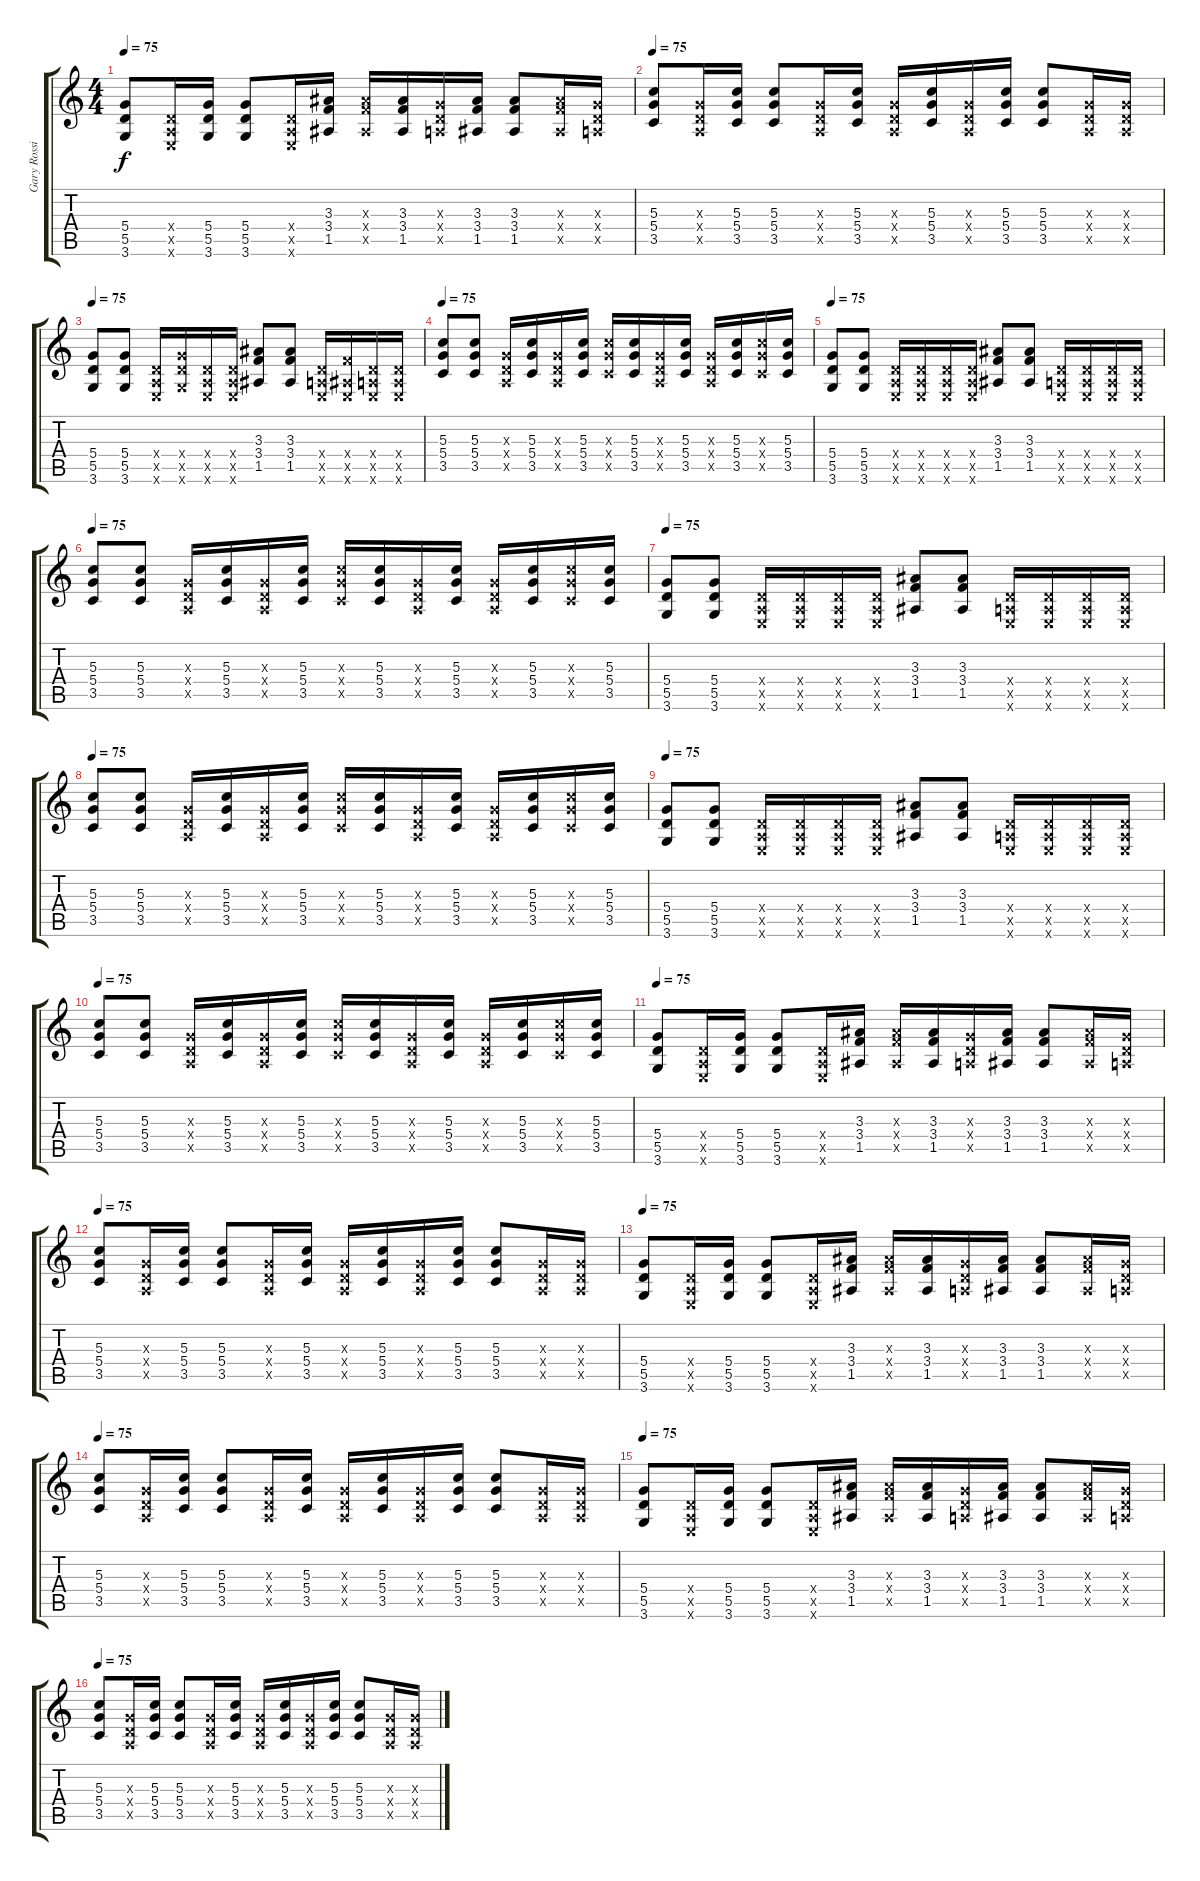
\track ("Gary Rossington (overdriven guitar)" "Gary Rossi") {instrument overdrivenguitar}
\staff {score tabs}
\tuning (E4 B3 G3 D3 A2 E2) {hide}
\ts (4 4)
\tempo 75
\clef g2
\ks c
(5.4 5.5 3.6).8{dy f} (0.4{x} 0.5{x} 0.6{x}).16 (5.4 5.5 3.6).16 (5.4 5.5 3.6).8 (0.4{x} 0.5{x} 0.6{x}).16 (3.3 3.4 1.5).16 (3.3{x} 3.4{x} 1.5{x}).16 (3.3 3.4 1.5).16 (0.3{x} 0.4{x} 0.5{x}).16 (3.3 3.4 1.5).16 (3.3 3.4 1.5).8 (3.3{x} 3.4{x} 1.5{x}).16 (0.3{x} 0.4{x} 0.5{x}).16 |
\tempo 75
(5.3 5.4 3.5).8 (0.3{x} 0.4{x} 0.5{x}).16 (5.3 5.4 3.5).16 (5.3 5.4 3.5).8 (0.3{x} 0.4{x} 0.5{x}).16 (5.3 5.4 3.5).16 (0.3{x} 0.4{x} 0.5{x}).16 (5.3 5.4 3.5).16 (0.3{x} 0.4{x} 0.5{x}).16 (5.3 5.4 3.5).16 (5.3 5.4 3.5).8 (0.3{x} 0.4{x} 0.5{x}).16 (0.3{x} 0.4{x} 0.5{x}).16 |
\tempo 75
(5.4 5.5 3.6).8 (5.4 5.5 3.6).8 (0.4{x} 0.5{x} 0.6{x}).16 (5.4{x} 5.5{x} 3.6{x}).16 (0.4{x} 0.5{x} 0.6{x}).16 (0.4{x} 0.5{x} 0.6{x}).16 (3.3 3.4 1.5).8 (3.3 3.4 1.5).8 (0.4{x} 0.5{x} 0.6{x}).16 (3.4{x} 1.5{x} 0.6{x}).16 (0.4{x} 0.5{x} 0.6{x}).16 (0.4{x} 0.5{x} 0.6{x}).16 |
\tempo 75
(5.3 5.4 3.5).8 (5.3 5.4 3.5).8 (0.3{x} 0.4{x} 0.5{x}).16 (5.3 5.4 3.5).16 (0.3{x} 0.4{x} 0.5{x}).16 (5.3 5.4 3.5).16 (5.3{x} 5.4{x} 3.5{x}).16 (5.3 5.4 3.5).16 (0.3{x} 0.4{x} 0.5{x}).16 (5.3 5.4 3.5).16 (0.3{x} 0.4{x} 0.5{x}).16 (5.3 5.4 3.5).16 (5.3{x} 5.4{x} 3.5{x}).16 (5.3 5.4 3.5).16 |
\tempo 75
(5.4 5.5 3.6).8 (5.4 5.5 3.6).8 (0.4{x} 0.5{x} 0.6{x}).16 (0.4{x} 0.5{x} 0.6{x}).16 (0.4{x} 0.5{x} 0.6{x}).16 (0.4{x} 0.5{x} 0.6{x}).16 (3.3 3.4 1.5).8 (3.3 3.4 1.5).8 (0.4{x} 0.5{x} 0.6{x}).16 (0.4{x} 0.5{x} 0.6{x}).16 (0.4{x} 0.5{x} 0.6{x}).16 (0.4{x} 0.5{x} 0.6{x}).16 |
\tempo 75
(5.3 5.4 3.5).8 (5.3 5.4 3.5).8 (0.3{x} 0.4{x} 0.5{x}).16 (5.3 5.4 3.5).16 (0.3{x} 0.4{x} 0.5{x}).16 (5.3 5.4 3.5).16 (5.3{x} 5.4{x} 3.5{x}).16 (5.3 5.4 3.5).16 (0.3{x} 0.4{x} 0.5{x}).16 (5.3 5.4 3.5).16 (0.3{x} 0.4{x} 0.5{x}).16 (5.3 5.4 3.5).16 (5.3{x} 5.4{x} 3.5{x}).16 (5.3 5.4 3.5).16 |
\tempo 75
(5.4 5.5 3.6).8 (5.4 5.5 3.6).8 (0.4{x} 0.5{x} 0.6{x}).16 (0.4{x} 0.5{x} 0.6{x}).16 (0.4{x} 0.5{x} 0.6{x}).16 (0.4{x} 0.5{x} 0.6{x}).16 (3.3 3.4 1.5).8 (3.3 3.4 1.5).8 (0.4{x} 0.5{x} 0.6{x}).16 (0.4{x} 0.5{x} 0.6{x}).16 (0.4{x} 0.5{x} 0.6{x}).16 (0.4{x} 0.5{x} 0.6{x}).16 |
\tempo 75
(5.3 5.4 3.5).8 (5.3 5.4 3.5).8 (0.3{x} 0.4{x} 0.5{x}).16 (5.3 5.4 3.5).16 (0.3{x} 0.4{x} 0.5{x}).16 (5.3 5.4 3.5).16 (5.3{x} 5.4{x} 3.5{x}).16 (5.3 5.4 3.5).16 (0.3{x} 0.4{x} 0.5{x}).16 (5.3 5.4 3.5).16 (0.3{x} 0.4{x} 0.5{x}).16 (5.3 5.4 3.5).16 (5.3{x} 5.4{x} 3.5{x}).16 (5.3 5.4 3.5).16 |
\tempo 75
(5.4 5.5 3.6).8 (5.4 5.5 3.6).8 (0.4{x} 0.5{x} 0.6{x}).16 (0.4{x} 0.5{x} 0.6{x}).16 (0.4{x} 0.5{x} 0.6{x}).16 (0.4{x} 0.5{x} 0.6{x}).16 (3.3 3.4 1.5).8 (3.3 3.4 1.5).8 (0.4{x} 0.5{x} 0.6{x}).16 (0.4{x} 0.5{x} 0.6{x}).16 (0.4{x} 0.5{x} 0.6{x}).16 (0.4{x} 0.5{x} 0.6{x}).16 |
\tempo 75
(5.3 5.4 3.5).8 (5.3 5.4 3.5).8 (0.3{x} 0.4{x} 0.5{x}).16 (5.3 5.4 3.5).16 (0.3{x} 0.4{x} 0.5{x}).16 (5.3 5.4 3.5).16 (5.3{x} 5.4{x} 3.5{x}).16 (5.3 5.4 3.5).16 (0.3{x} 0.4{x} 0.5{x}).16 (5.3 5.4 3.5).16 (0.3{x} 0.4{x} 0.5{x}).16 (5.3 5.4 3.5).16 (5.3{x} 5.4{x} 3.5{x}).16 (5.3 5.4 3.5).16 |
\tempo 75
(5.4 5.5 3.6).8 (0.4{x} 0.5{x} 0.6{x}).16 (5.4 5.5 3.6).16 (5.4 5.5 3.6).8 (0.4{x} 0.5{x} 0.6{x}).16 (3.3 3.4 1.5).16 (3.3{x} 3.4{x} 1.5{x}).16 (3.3 3.4 1.5).16 (0.3{x} 0.4{x} 0.5{x}).16 (3.3 3.4 1.5).16 (3.3 3.4 1.5).8 (3.3{x} 3.4{x} 1.5{x}).16 (0.3{x} 0.4{x} 0.5{x}).16 |
\tempo 75
(5.3 5.4 3.5).8 (0.3{x} 0.4{x} 0.5{x}).16 (5.3 5.4 3.5).16 (5.3 5.4 3.5).8 (0.3{x} 0.4{x} 0.5{x}).16 (5.3 5.4 3.5).16 (0.3{x} 0.4{x} 0.5{x}).16 (5.3 5.4 3.5).16 (0.3{x} 0.4{x} 0.5{x}).16 (5.3 5.4 3.5).16 (5.3 5.4 3.5).8 (0.3{x} 0.4{x} 0.5{x}).16 (0.3{x} 0.4{x} 0.5{x}).16 |
\tempo 75
(5.4 5.5 3.6).8 (0.4{x} 0.5{x} 0.6{x}).16 (5.4 5.5 3.6).16 (5.4 5.5 3.6).8 (0.4{x} 0.5{x} 0.6{x}).16 (3.3 3.4 1.5).16 (3.3{x} 3.4{x} 1.5{x}).16 (3.3 3.4 1.5).16 (0.3{x} 0.4{x} 0.5{x}).16 (3.3 3.4 1.5).16 (3.3 3.4 1.5).8 (3.3{x} 3.4{x} 1.5{x}).16 (0.3{x} 0.4{x} 0.5{x}).16 |
\tempo 75
(5.3 5.4 3.5).8 (0.3{x} 0.4{x} 0.5{x}).16 (5.3 5.4 3.5).16 (5.3 5.4 3.5).8 (0.3{x} 0.4{x} 0.5{x}).16 (5.3 5.4 3.5).16 (0.3{x} 0.4{x} 0.5{x}).16 (5.3 5.4 3.5).16 (0.3{x} 0.4{x} 0.5{x}).16 (5.3 5.4 3.5).16 (5.3 5.4 3.5).8 (0.3{x} 0.4{x} 0.5{x}).16 (0.3{x} 0.4{x} 0.5{x}).16 |
\tempo 75
(5.4 5.5 3.6).8 (0.4{x} 0.5{x} 0.6{x}).16 (5.4 5.5 3.6).16 (5.4 5.5 3.6).8 (0.4{x} 0.5{x} 0.6{x}).16 (3.3 3.4 1.5).16 (3.3{x} 3.4{x} 1.5{x}).16 (3.3 3.4 1.5).16 (0.3{x} 0.4{x} 0.5{x}).16 (3.3 3.4 1.5).16 (3.3 3.4 1.5).8 (3.3{x} 3.4{x} 1.5{x}).16 (0.3{x} 0.4{x} 0.5{x}).16 |
\tempo 75
(5.3 5.4 3.5).8 (0.3{x} 0.4{x} 0.5{x}).16 (5.3 5.4 3.5).16 (5.3 5.4 3.5).8 (0.3{x} 0.4{x} 0.5{x}).16 (5.3 5.4 3.5).16 (0.3{x} 0.4{x} 0.5{x}).16 (5.3 5.4 3.5).16 (0.3{x} 0.4{x} 0.5{x}).16 (5.3 5.4 3.5).16 (5.3 5.4 3.5).8 (0.3{x} 0.4{x} 0.5{x}).16 (0.3{x} 0.4{x} 0.5{x}).16
